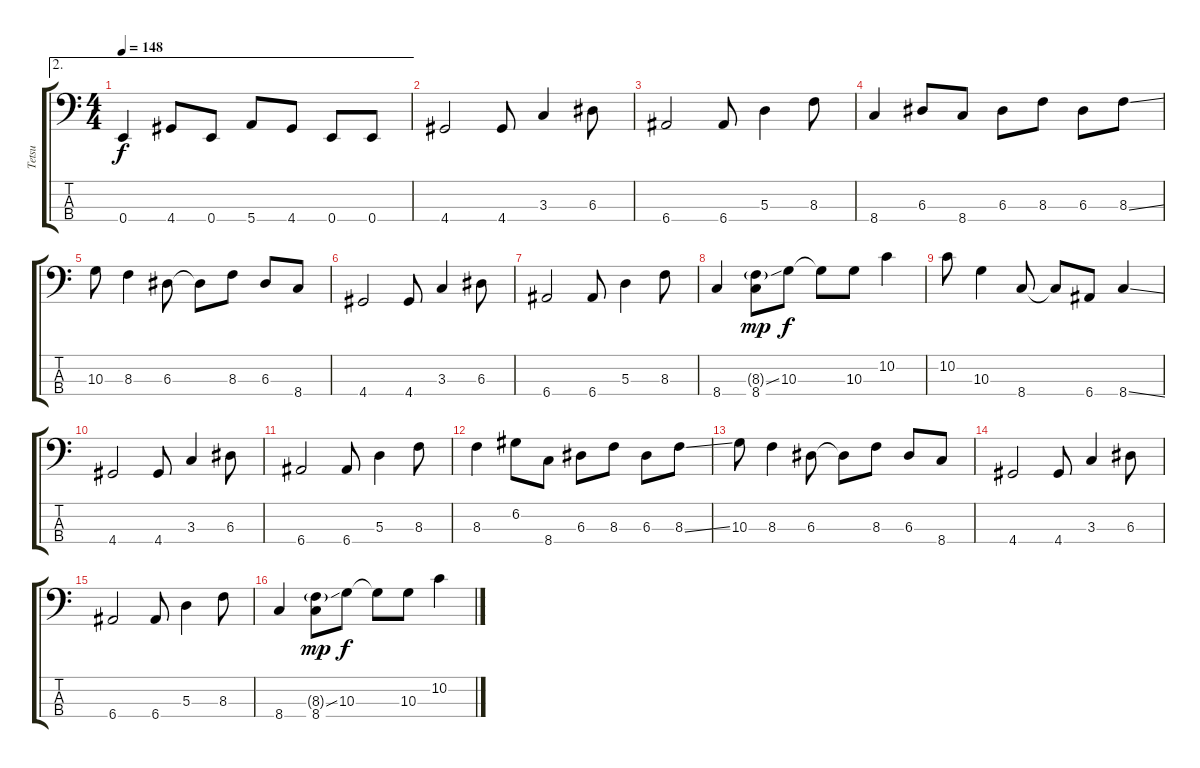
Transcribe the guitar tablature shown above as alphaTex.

\track ("Tetsu" "Tetsu") {instrument electricbasspick}
\staff {score tabs}
\tuning (G2 D2 A1 E1) {hide}
\ae 2
\ts (4 4)
\tempo 148
\clef f4
\ks c
0.4.4{dy f} 4.4.8 0.4.8 5.4.8 4.4.8 0.4.8 0.4.8 |
4.4.2 4.4.8 3.3.4 6.3.8 |
6.4.2 6.4.8 5.3.4 8.3.8 |
8.4.4 6.3.8 8.4.8 6.3.8 8.3.8 6.3.8 8.3{ss}.8 |
10.3.8 8.3.4 6.3.8 6.3{t}.8 8.3.8 6.3.8 8.4.8 |
4.4.2 4.4.8 3.3.4 6.3.8 |
6.4.2 6.4.8 5.3.4 8.3.8 |
8.4.4 (8.3{ss g} 8.4).8{dy mp} 10.3.8{dy f} 10.3{t}.8 10.3.8 10.2.4 |
10.2.8 10.3.4 8.4.8 8.4{t}.8 6.4.8 8.4{ss}.4 |
4.4.2 4.4.8 3.3.4 6.3.8 |
6.4.2 6.4.8 5.3.4 8.3.8 |
8.3.4 6.2.8 8.4.8 6.3.8 8.3.8 6.3.8 8.3{ss}.8 |
10.3.8 8.3.4 6.3.8 6.3{t}.8 8.3.8 6.3.8 8.4.8 |
4.4.2 4.4.8 3.3.4 6.3.8 |
6.4.2 6.4.8 5.3.4 8.3.8 |
8.4.4 (8.3{ss g} 8.4).8{dy mp} 10.3.8{dy f} 10.3{t}.8 10.3.8 10.2.4
